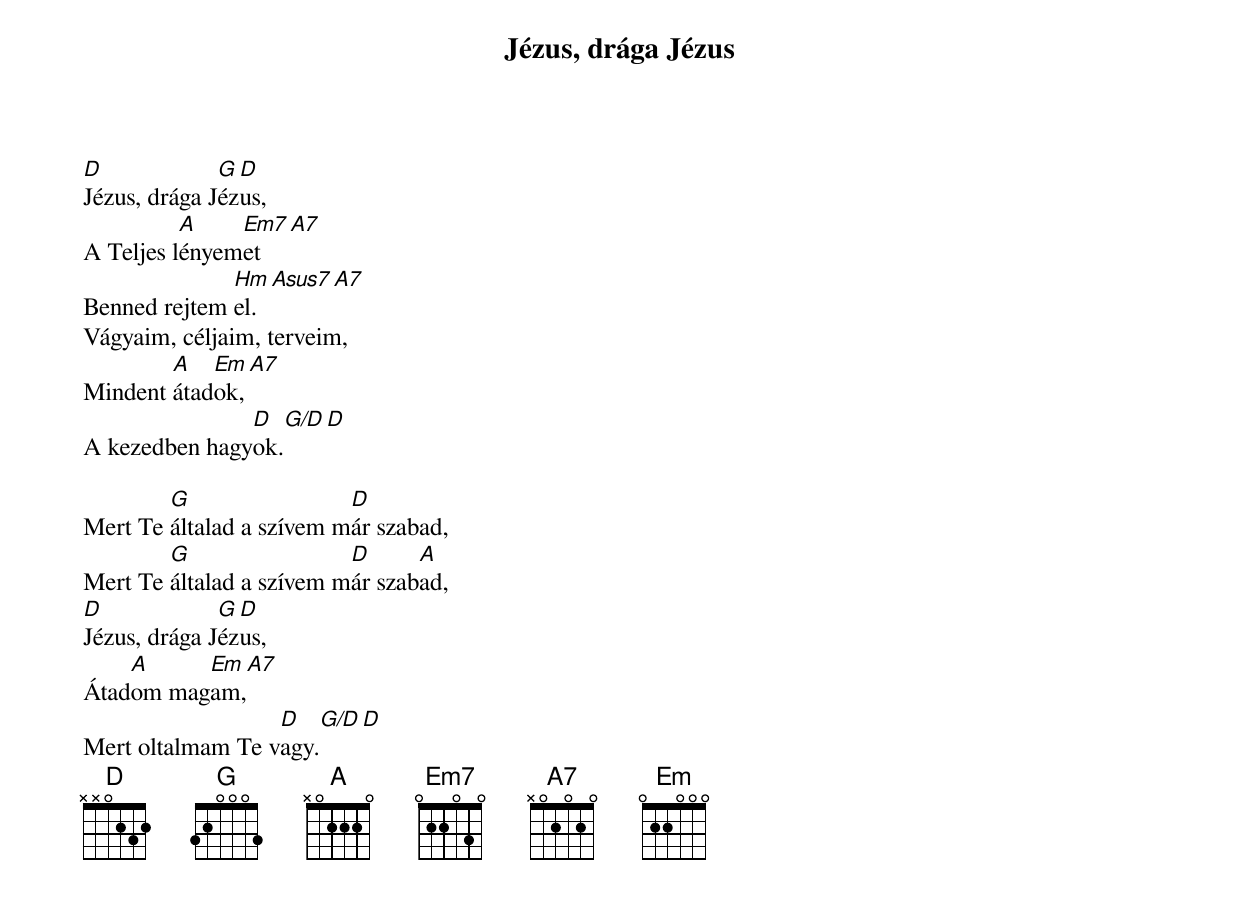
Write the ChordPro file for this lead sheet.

{title: Jézus, drága Jézus}
{subtitle: }

[D]Jézus, drága J[G]éz[D]us,
A Teljes l[A]ényem[Em7]et[A7]
Benned rejtem [Hm]el.[Asus7][A7]
Vágyaim, céljaim, terveim,
Mindent [A]átad[Em]ok,[A7]
A kezedben hagy[D]ok.[G/D][D]

Mert Te [G]általad a szívem m[D]ár szabad,
Mert Te [G]általad a szívem m[D]ár szab[A]ad,
[D]Jézus, drága J[G]éz[D]us,
Átad[A]om mag[Em]am,[A7]
Mert oltalmam Te v[D]agy.[G/D][D]
